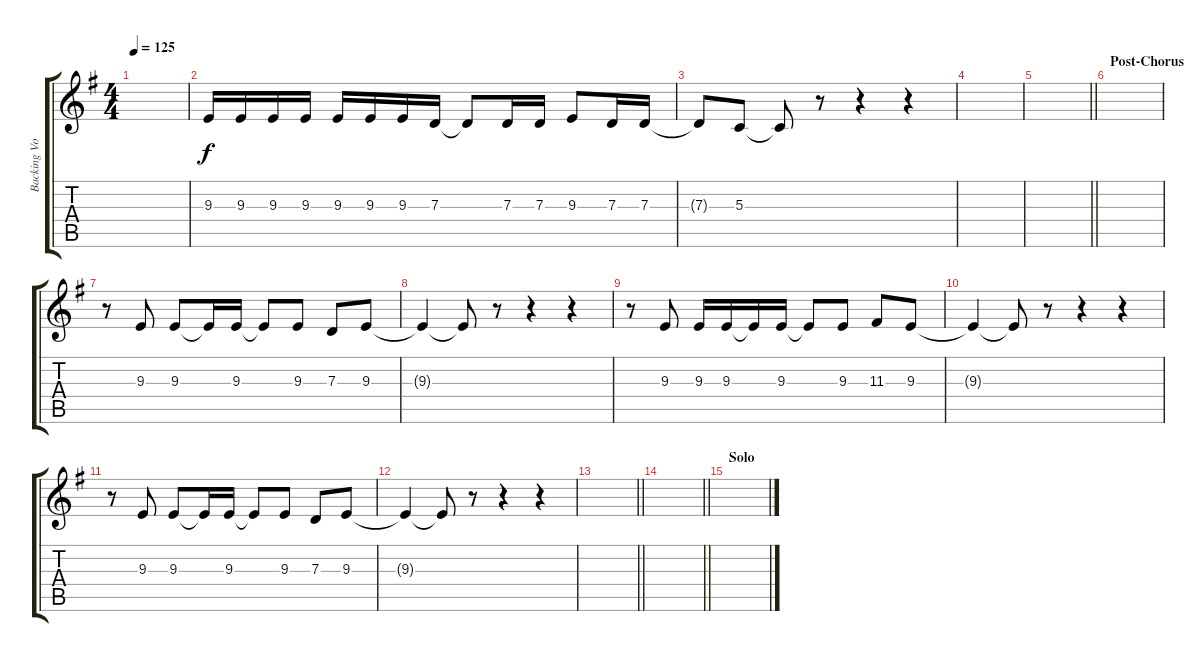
\track ("Backing Vocals" "Backing Vo") {instrument lead6voice}
\staff {score tabs}
\tuning (E4 B3 G3 D3 A2 E2) {hide}
\ts (4 4)
\tempo 125
\clef g2
\ks eminor
|
9.3.16 9.3.16 9.3.16 9.3.16 9.3.16 9.3.16 9.3.16 7.3.16 7.3{t}.8 7.3.16 7.3.16 9.3.8 7.3.16 7.3.16 |
7.3{t}.8 5.3.8 5.3{t}.8 r.8 r.4 r.4 |
|
\barLineRight lightlight
|
\section ("" "Post-Chorus")
|
r.8 9.3.8 9.3.8 9.3{t}.16 9.3.16 9.3{t}.8 9.3.8 7.3.8 9.3.8 |
9.3{t}.4 9.3{t}.8 r.8 r.4 r.4 |
r.8 9.3.8 9.3.16 9.3.16 9.3{t}.16 9.3.16 9.3{t}.8 9.3.8 11.3.8 9.3.8 |
9.3{t}.4 9.3{t}.8 r.8 r.4 r.4 |
r.8 9.3.8 9.3.8 9.3{t}.16 9.3.16 9.3{t}.8 9.3.8 7.3.8 9.3.8 |
9.3{t}.4 9.3{t}.8 r.8 r.4 r.4 |
\barLineRight lightlight
|
\barLineRight lightlight
|
\section ("" "Solo")
